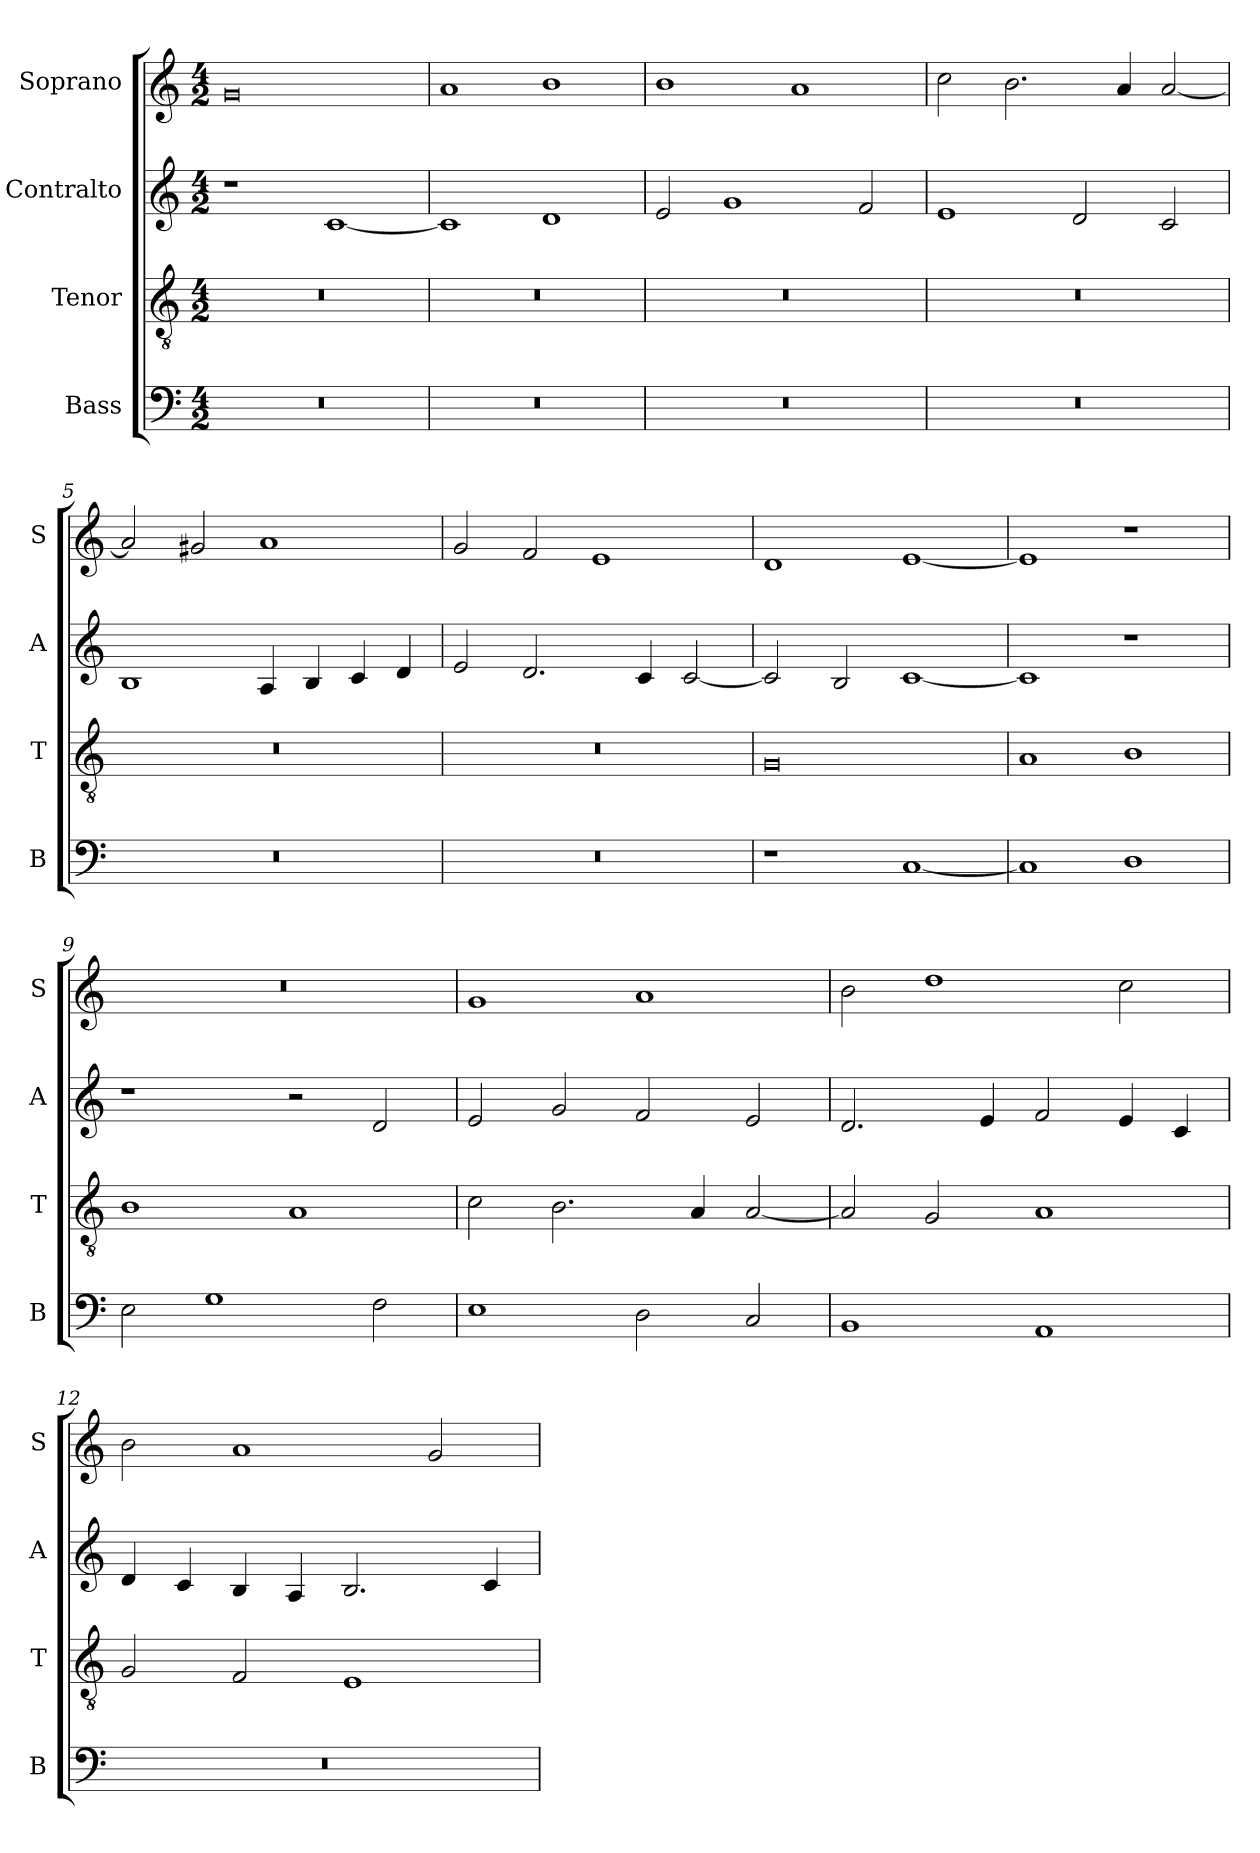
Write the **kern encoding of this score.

**kern	**kern	**kern	**kern
*part4	*part3	*part2	*part1
*staff4	*staff3	*staff2	*staff1
*I"Bass	*I"Tenor	*I"Contralto	*I"Soprano
*I'B	*I'T	*I'A	*I'S
*clefF4	*clefGv2	*clefG2	*clefG2
*k[]	*k[]	*k[]	*k[]
*M4/2	*M4/2	*M4/2	*M4/2
=1	=1	=1	=1
0r	0r	1r	0g
.	.	[1c	.
=2	=2	=2	=2
0r	0r	1c]	1a
.	.	1d	1b
=3	=3	=3	=3
0r	0r	2e	1b
.	.	1g	.
.	.	.	1a
.	.	2f	.
=4	=4	=4	=4
0r	0r	1e	2cc
.	.	.	2.b
.	.	2d	.
.	.	.	4a
.	.	2c	[2a
=5	=5	=5	=5
0r	0r	1B	2a]
.	.	.	2g#X
.	.	4A	1a
.	.	4B	.
.	.	4c	.
.	.	4d	.
=6	=6	=6	=6
0r	0r	2e	2g
.	.	2.d	2f
.	.	.	1e
.	.	4c	.
.	.	[2c	.
=7	=7	=7	=7
1r	0G	2c]	1d
.	.	2B	.
[1C	.	[1c	[1e
=8	=8	=8	=8
1C]	1A	1c]	1e]
1D	1B	1r	1r
=9	=9	=9	=9
2E	1B	1r	0r
1G	.	.	.
.	1A	2r	.
2F	.	2d	.
=10	=10	=10	=10
1E	2c	2e	1g
.	2.B	2g	.
2D	.	2f	1a
.	4A	.	.
2C	[2A	2e	.
=11	=11	=11	=11
1BB	2A]	2.d	2b
.	2G	.	1dd
.	.	4e	.
1AA	1A	2f	.
.	.	4e	2cc
.	.	4c	.
=12	=12	=12	=12
0r	2G	4d	2b
.	.	4c	.
.	2F	4B	1a
.	.	4A	.
.	1E	2.B	.
.	.	.	2g
.	.	4c	.
=	=	=	=
*-	*-	*-	*-
